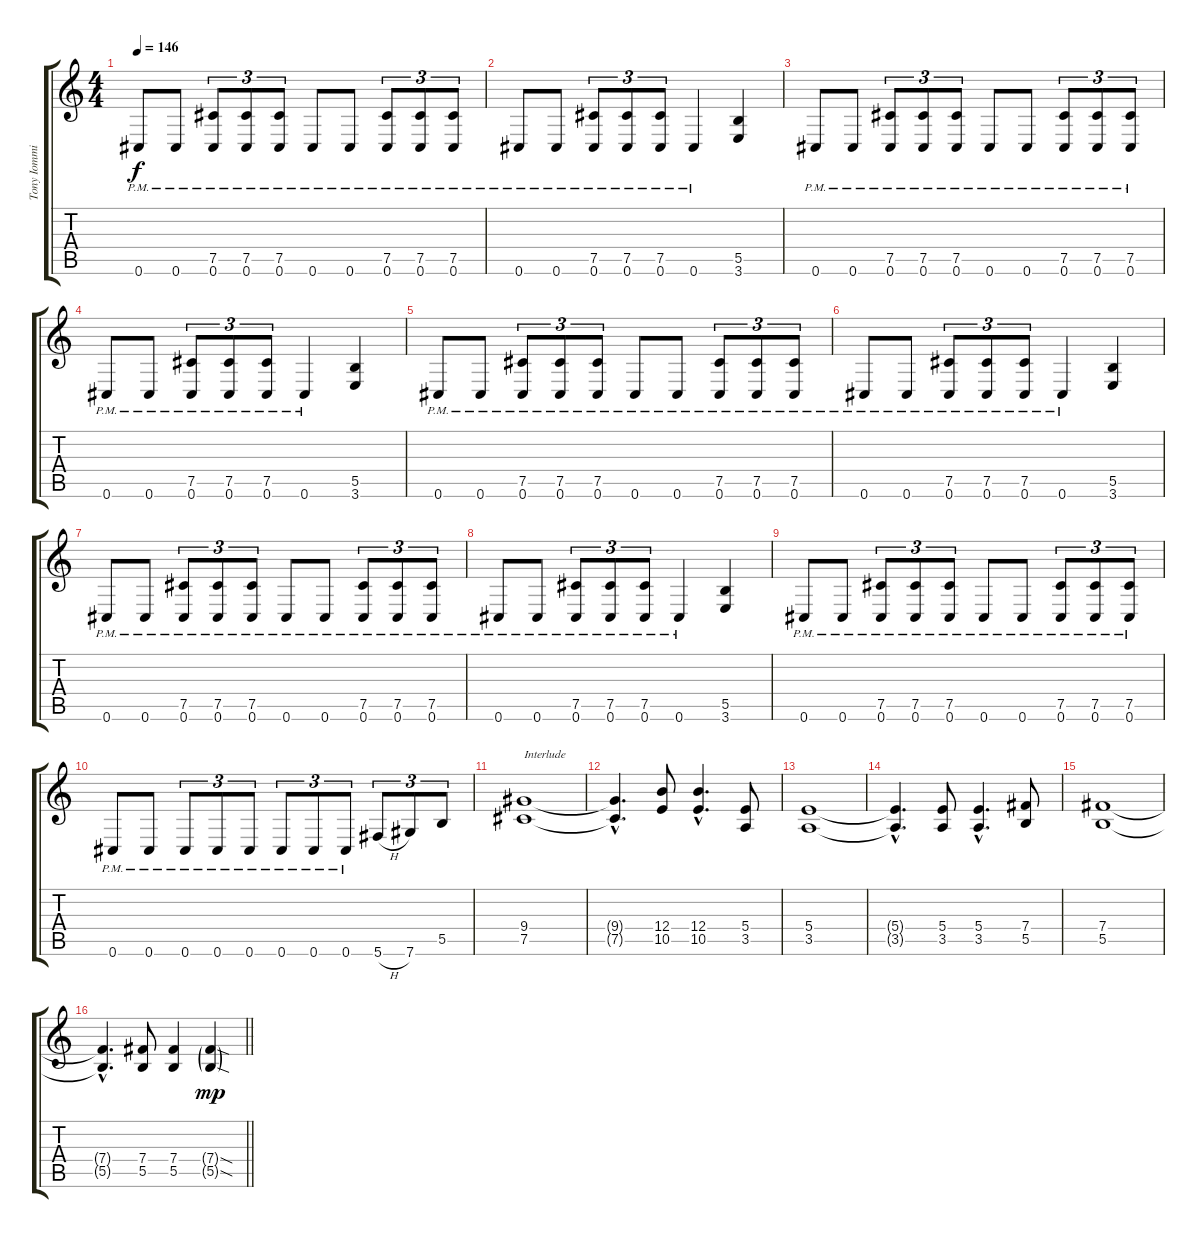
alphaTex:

\track ("Tony Iommi - Rhy 1" "Tony Iommi") {instrument distortionguitar}
\staff {score tabs}
\tuning (Db4 Ab3 E3 B2 Gb2 Db2) {hide}
\ts (4 4)
\tempo 146
\clef g2
\ks c
0.6{pm}.8{dy f} 0.6{pm}.8 (7.5{pm} 0.6{pm}).8{tu (3 2)} (7.5{pm} 0.6{pm}).8{tu (3 2)} (7.5{pm} 0.6{pm}).8{tu (3 2)} 0.6{pm}.8 0.6{pm}.8 (7.5{pm} 0.6{pm}).8{tu (3 2)} (7.5{pm} 0.6{pm}).8{tu (3 2)} (7.5{pm} 0.6{pm}).8{tu (3 2)} |
0.6{pm}.8 0.6{pm}.8 (7.5{pm} 0.6{pm}).8{tu (3 2)} (7.5{pm} 0.6{pm}).8{tu (3 2)} (7.5{pm} 0.6{pm}).8{tu (3 2)} 0.6{pm}.4 (5.5 3.6).4 |
0.6{pm}.8 0.6{pm}.8 (7.5{pm} 0.6{pm}).8{tu (3 2)} (7.5{pm} 0.6{pm}).8{tu (3 2)} (7.5{pm} 0.6{pm}).8{tu (3 2)} 0.6{pm}.8 0.6{pm}.8 (7.5{pm} 0.6{pm}).8{tu (3 2)} (7.5{pm} 0.6{pm}).8{tu (3 2)} (7.5{pm} 0.6{pm}).8{tu (3 2)} |
0.6{pm}.8 0.6{pm}.8 (7.5{pm} 0.6{pm}).8{tu (3 2)} (7.5{pm} 0.6{pm}).8{tu (3 2)} (7.5{pm} 0.6{pm}).8{tu (3 2)} 0.6{pm}.4 (5.5 3.6).4 |
0.6{pm}.8 0.6{pm}.8 (7.5{pm} 0.6{pm}).8{tu (3 2)} (7.5{pm} 0.6{pm}).8{tu (3 2)} (7.5{pm} 0.6{pm}).8{tu (3 2)} 0.6{pm}.8 0.6{pm}.8 (7.5{pm} 0.6{pm}).8{tu (3 2)} (7.5{pm} 0.6{pm}).8{tu (3 2)} (7.5{pm} 0.6{pm}).8{tu (3 2)} |
0.6{pm}.8 0.6{pm}.8 (7.5{pm} 0.6{pm}).8{tu (3 2)} (7.5{pm} 0.6{pm}).8{tu (3 2)} (7.5{pm} 0.6{pm}).8{tu (3 2)} 0.6{pm}.4 (5.5 3.6).4 |
0.6{pm}.8 0.6{pm}.8 (7.5{pm} 0.6{pm}).8{tu (3 2)} (7.5{pm} 0.6{pm}).8{tu (3 2)} (7.5{pm} 0.6{pm}).8{tu (3 2)} 0.6{pm}.8 0.6{pm}.8 (7.5{pm} 0.6{pm}).8{tu (3 2)} (7.5{pm} 0.6{pm}).8{tu (3 2)} (7.5{pm} 0.6{pm}).8{tu (3 2)} |
0.6{pm}.8 0.6{pm}.8 (7.5{pm} 0.6{pm}).8{tu (3 2)} (7.5{pm} 0.6{pm}).8{tu (3 2)} (7.5{pm} 0.6{pm}).8{tu (3 2)} 0.6{pm}.4 (5.5 3.6).4 |
0.6{pm}.8 0.6{pm}.8 (7.5{pm} 0.6{pm}).8{tu (3 2)} (7.5{pm} 0.6{pm}).8{tu (3 2)} (7.5{pm} 0.6{pm}).8{tu (3 2)} 0.6{pm}.8 0.6{pm}.8 (7.5{pm} 0.6{pm}).8{tu (3 2)} (7.5{pm} 0.6{pm}).8{tu (3 2)} (7.5{pm} 0.6{pm}).8{tu (3 2)} |
0.6{pm}.8 0.6{pm}.8 0.6{pm}.8{tu (3 2)} 0.6{pm}.8{tu (3 2)} 0.6{pm}.8{tu (3 2)} 0.6{pm}.8{tu (3 2)} 0.6{pm}.8{tu (3 2)} 0.6{pm}.8{tu (3 2)} 5.6{h}.8{tu (3 2)} 7.6.8{tu (3 2)} 5.5.8{tu (3 2)} |
(9.4 7.5).1{txt "Interlude"} |
(9.4{hac t} 7.5{hac t}).4{d} (12.4 10.5).8 (12.4{hac} 10.5{hac}).4{d} (5.4 3.5).8 |
(5.4 3.5).1 |
(5.4{hac t} 3.5{hac t}).4{d} (5.4 3.5).8 (5.4{hac} 3.5{hac}).4{d} (7.4 5.5).8 |
(7.4 5.5).1 |
\barLineRight lightlight
(7.4{hac t} 5.5{hac t}).4{d} (7.4 5.5).8 (7.4 5.5).4 (7.4{sod g} 5.5{sod g}).4{dy mp}
